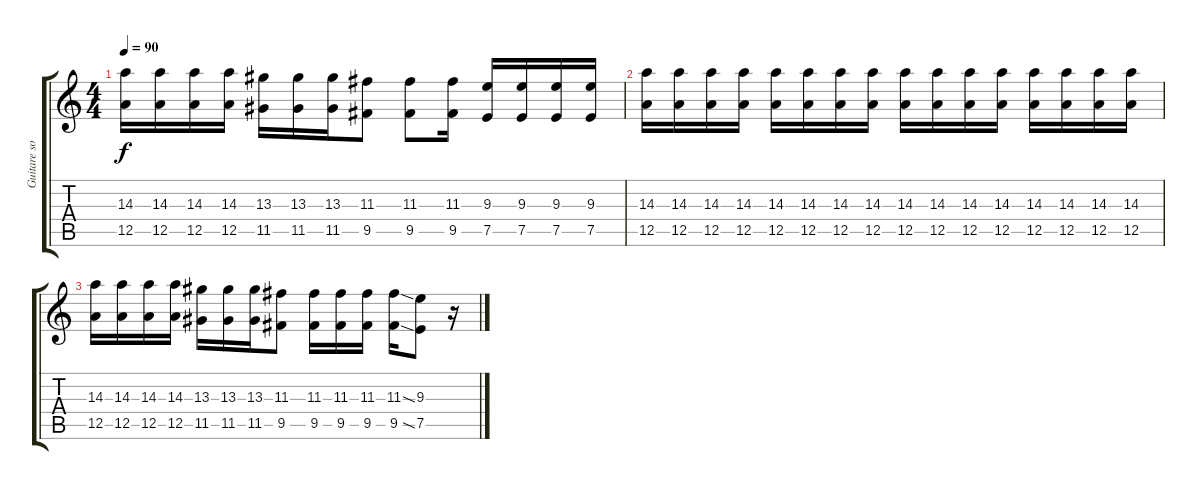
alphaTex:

\track ("Guitare solo" "Guitare so") {instrument overdrivenguitar}
\staff {score tabs}
\tuning (E4 B3 G3 D3 A2 E2) {hide}
\ts (4 4)
\tempo 90
\clef g2
\ks c
(14.3 12.5).16{dy f} (14.3 12.5).16 (14.3 12.5).16 (14.3 12.5).16 (13.3 11.5).16 (13.3 11.5).16 (13.3 11.5).16 (11.3 9.5).8 (11.3 9.5).8 (11.3 9.5).16 (9.3 7.5).16 (9.3 7.5).16 (9.3 7.5).16 (9.3 7.5).16 |
(14.3 12.5).16 (14.3 12.5).16 (14.3 12.5).16 (14.3 12.5).16 (14.3 12.5).16 (14.3 12.5).16 (14.3 12.5).16 (14.3 12.5).16 (14.3 12.5).16 (14.3 12.5).16 (14.3 12.5).16 (14.3 12.5).16 (14.3 12.5).16 (14.3 12.5).16 (14.3 12.5).16 (14.3 12.5).16 |
(14.3 12.5).16 (14.3 12.5).16 (14.3 12.5).16 (14.3 12.5).16 (13.3 11.5).16 (13.3 11.5).16 (13.3 11.5).16 (11.3 9.5).8 (11.3 9.5).16 (11.3 9.5).16 (11.3 9.5).16 (11.3{ss} 9.5{ss}).16 (9.3 7.5).8 r.16
